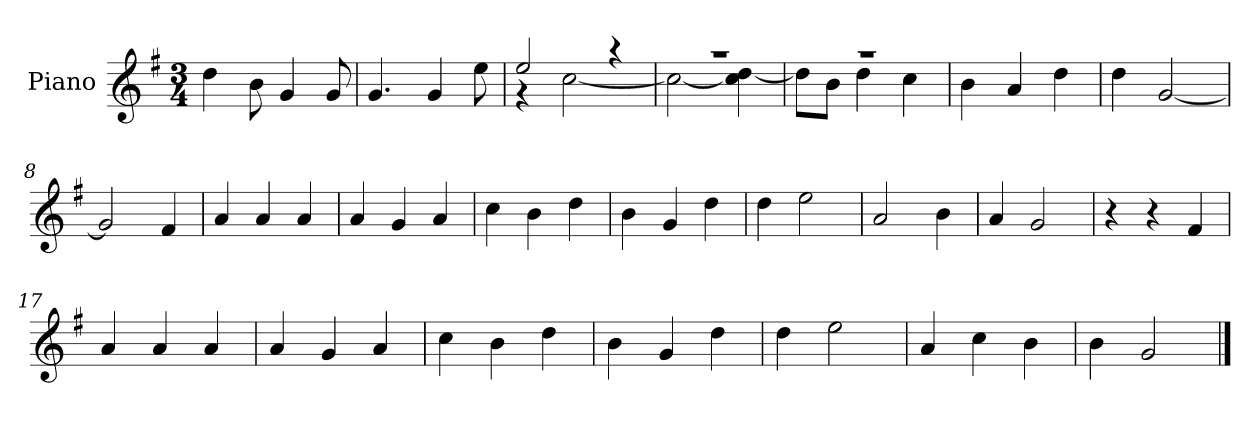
**kern
*part1
*staff1
*I"Piano
*I'P-no
*clefG2
*k[f#]
*M3/4
*MM179
=1
4dd\
8b\
4g/
8g/
=2
4.g/
4g/
8ee\
=3
*^
2ee/	4r
.	[2cc\
4r	.
=4	=4
2.r	2cc\_
.	4cc\] [4dd\
=5	=5
2.r	8dd\L]
.	8b\J
.	4dd\
.	4cc\
*v	*v
=6
4b\
4a/
4dd\
=7
4dd\
[2g/
=8
2g/]
4f#/
=9
4a/
4a/
4a/
=10
4a/
4g/
4a/
!!LO:LB:g=z
=11
4cc\
4b\
4dd\
=12
4b\
4g/
4dd\
=13
4dd\
2ee\
=14
2a/
4b\
=15
4a/
2g/
=16
4r
4r
4f#/
=17
4a/
4a/
4a/
=18
4a/
4g/
4a/
=19
4cc\
4b\
4dd\
=20
4b\
4g/
4dd\
=21
4dd\
2ee\
=22
4a/
4cc\
4b\
!!LO:LB:g=z
=23
4b\
2g/
==
*-
